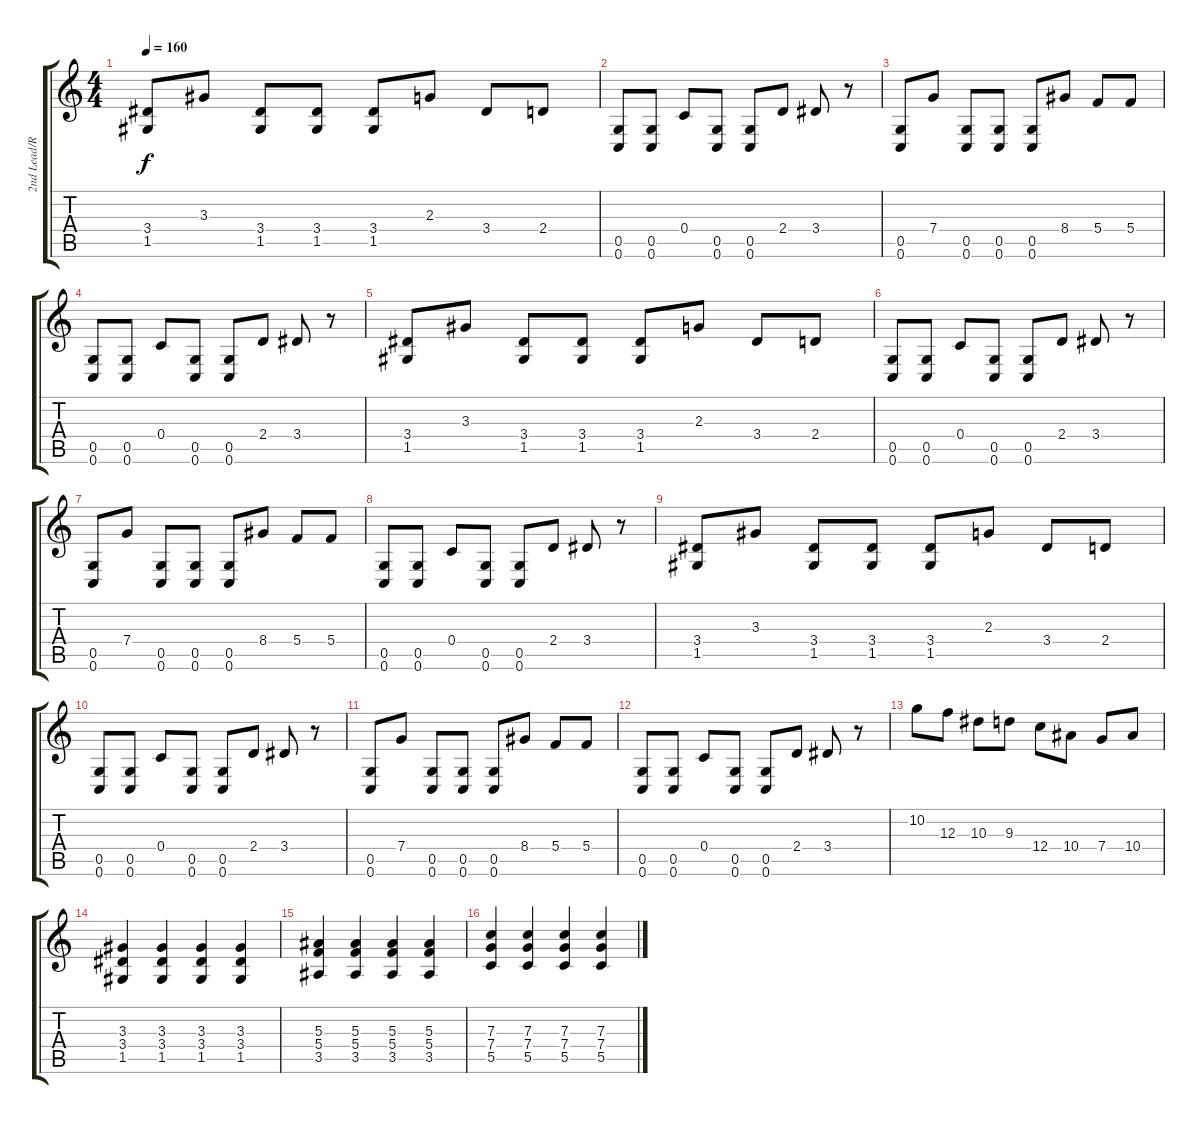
\track ("2nd Lead/Rhythm Guitar" "2nd Lead/R") {instrument overdrivenguitar}
\staff {score tabs}
\tuning (D4 A3 F3 C3 G2 C2) {hide}
\ts (4 4)
\tempo 160
\clef g2
\ks c
(3.4 1.5).8{dy f} 3.3.8 (3.4 1.5).8 (3.4 1.5).8 (3.4 1.5).8 2.3.8 3.4.8 2.4.8 |
(0.5 0.6).8 (0.5 0.6).8 0.4.8 (0.5 0.6).8 (0.5 0.6).8 2.4.8 3.4.8 r.8 |
(0.5 0.6).8 7.4.8 (0.5 0.6).8 (0.5 0.6).8 (0.5 0.6).8 8.4.8 5.4.8 5.4.8 |
(0.5 0.6).8 (0.5 0.6).8 0.4.8 (0.5 0.6).8 (0.5 0.6).8 2.4.8 3.4.8 r.8 |
(3.4 1.5).8 3.3.8 (3.4 1.5).8 (3.4 1.5).8 (3.4 1.5).8 2.3.8 3.4.8 2.4.8 |
(0.5 0.6).8 (0.5 0.6).8 0.4.8 (0.5 0.6).8 (0.5 0.6).8 2.4.8 3.4.8 r.8 |
(0.5 0.6).8 7.4.8 (0.5 0.6).8 (0.5 0.6).8 (0.5 0.6).8 8.4.8 5.4.8 5.4.8 |
(0.5 0.6).8 (0.5 0.6).8 0.4.8 (0.5 0.6).8 (0.5 0.6).8 2.4.8 3.4.8 r.8 |
(3.4 1.5).8 3.3.8 (3.4 1.5).8 (3.4 1.5).8 (3.4 1.5).8 2.3.8 3.4.8 2.4.8 |
(0.5 0.6).8 (0.5 0.6).8 0.4.8 (0.5 0.6).8 (0.5 0.6).8 2.4.8 3.4.8 r.8 |
(0.5 0.6).8 7.4.8 (0.5 0.6).8 (0.5 0.6).8 (0.5 0.6).8 8.4.8 5.4.8 5.4.8 |
(0.5 0.6).8 (0.5 0.6).8 0.4.8 (0.5 0.6).8 (0.5 0.6).8 2.4.8 3.4.8 r.8 |
10.2.8 12.3.8 10.3.8 9.3.8 12.4.8 10.4.8 7.4.8 10.4.8 |
(3.3 3.4 1.5).4 (3.3 3.4 1.5).4 (3.3 3.4 1.5).4 (3.3 3.4 1.5).4 |
(5.3 5.4 3.5).4 (5.3 5.4 3.5).4 (5.3 5.4 3.5).4 (5.3 5.4 3.5).4 |
(7.3 7.4 5.5).4 (7.3 7.4 5.5).4 (7.3 7.4 5.5).4 (7.3 7.4 5.5).4
